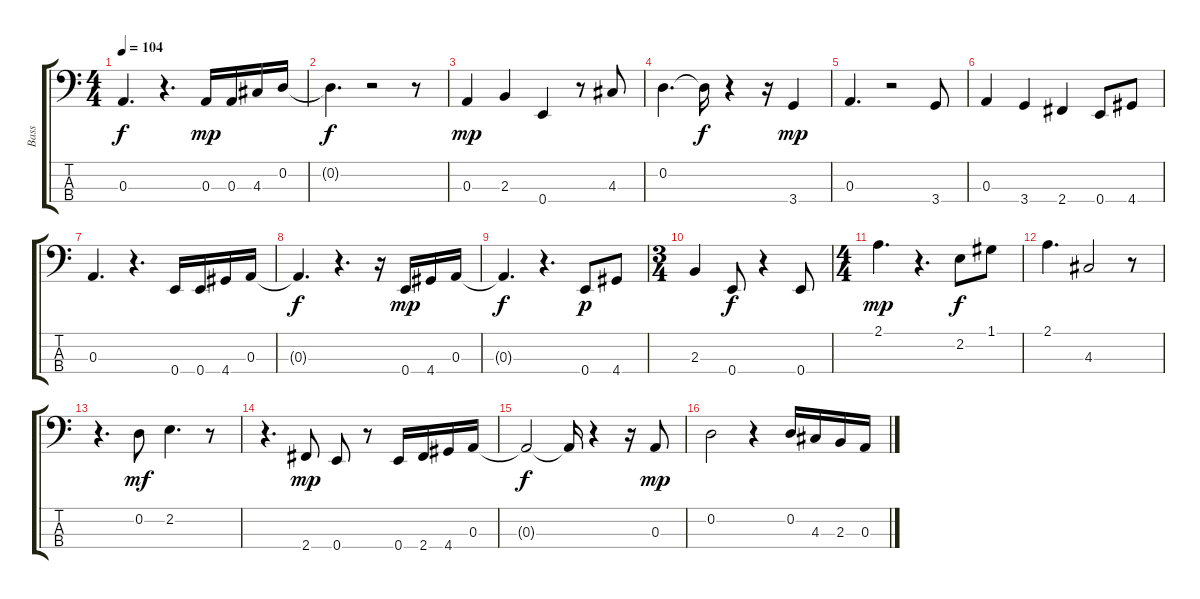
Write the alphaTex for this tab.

\track ("Bass" "Bass") {instrument acousticbass}
\staff {score tabs}
\tuning (G2 D2 A1 E1) {hide}
\ts (4 4)
\tempo 104
\clef f4
\ks c
0.3{t}.4{d dy f} r.4{d} 0.3.16{dy mp} 0.3.16 4.3.16 0.2.16 |
0.2{t}.4{d dy f} r.2 r.8 |
0.3.4{dy mp} 2.3.4 0.4.4 r.8 4.3.8 |
0.2.4{d} 0.2{t}.16{dy f} r.4 r.16 3.4.4{dy mp} |
0.3.4{d} r.2 3.4.8 |
0.3.4 3.4.4 2.4.4 0.4.8 4.4.8 |
0.3.4{d} r.4{d} 0.4.16 0.4.16 4.4.16 0.3.16 |
0.3{t}.4{d dy f} r.4{d} r.16 0.4.16{dy mp} 4.4.16 0.3.16 |
0.3{t}.4{d dy f} r.4{d} 0.4.8{dy p} 4.4.8 |
\ts (3 4)
2.3.4 0.4.8{dy f} r.4 0.4.8 |
\ts (4 4)
2.1.4{d dy mp} r.4{d} 2.2.8{dy f} 1.1.8 |
2.1.4{d} 4.3.2 r.8 |
r.4{d} 0.2.8{dy mf} 2.2.4{d} r.8 |
r.4{d} 2.4.8{dy mp} 0.4.8 r.8 0.4.16 2.4.16 4.4.16 0.3.16 |
0.3{t}.2{dy f} 0.3{t}.16 r.4 r.16 0.3.8{dy mp} |
0.2.2 r.4 0.2.16 4.3.16 2.3.16 0.3.16
